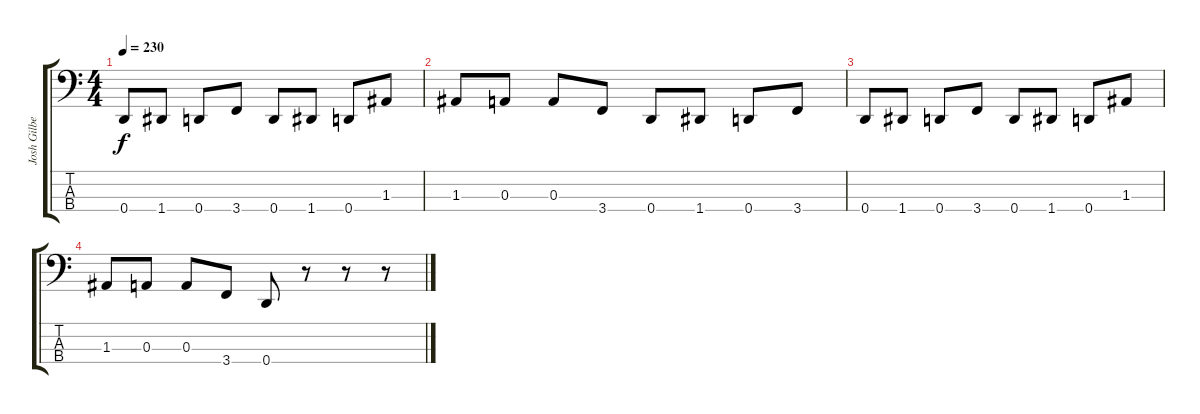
\track ("Josh Gilbert" "Josh Gilbe") {instrument electricbassfinger}
\staff {score tabs}
\tuning (G2 D2 A1 D1) {hide}
\ts (4 4)
\tempo 230
\clef f4
\ks c
0.4.8{dy f} 1.4.8 0.4.8 3.4.8 0.4.8 1.4.8 0.4.8 1.3.8 |
1.3.8 0.3.8 0.3.8 3.4.8 0.4.8 1.4.8 0.4.8 3.4.8 |
0.4.8 1.4.8 0.4.8 3.4.8 0.4.8 1.4.8 0.4.8 1.3.8 |
1.3.8 0.3.8 0.3.8 3.4.8 0.4.8 r.8 r.8 r.8
